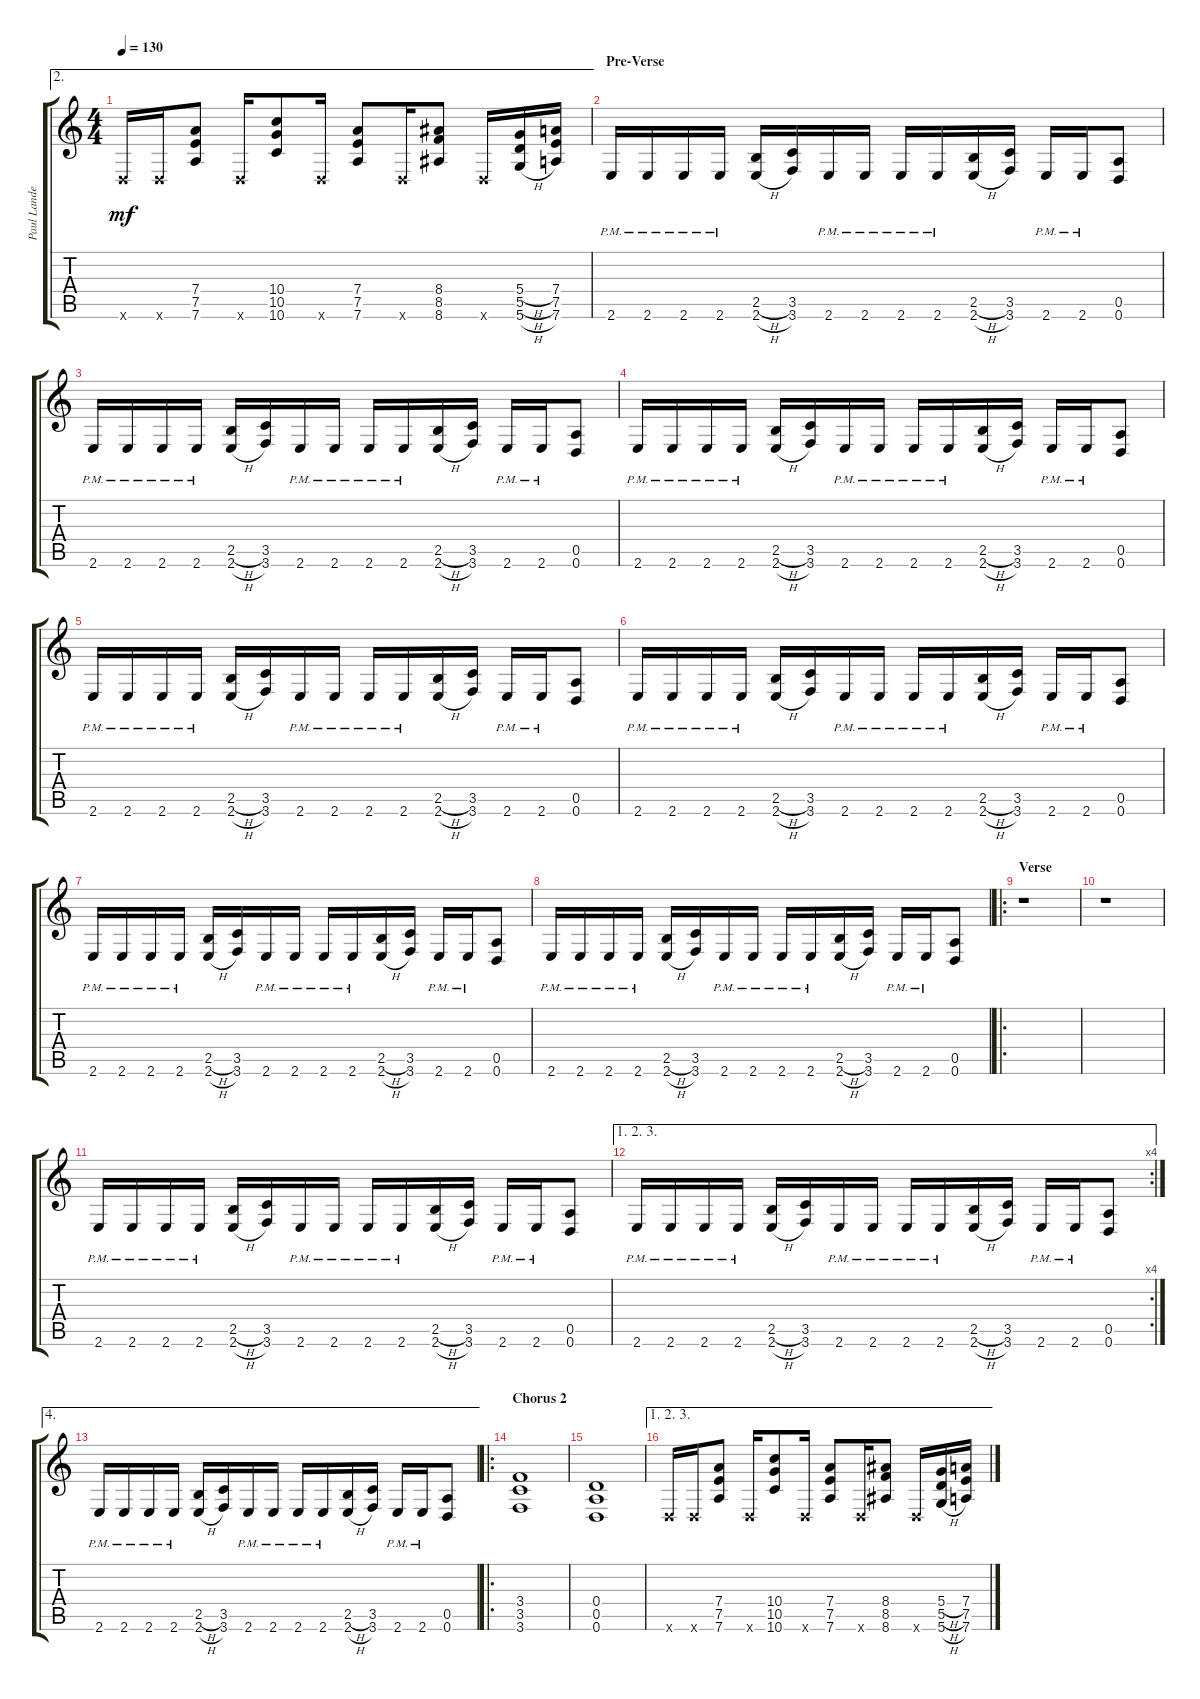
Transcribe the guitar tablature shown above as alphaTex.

\track ("Paul Landers (Left stereo)" "Paul Lande") {instrument distortionguitar}
\staff {score tabs}
\tuning (E4 B3 G3 D3 A2 D2) {hide}
\ae 2
\ts (4 4)
\tempo 130
\clef g2
\ks c
0.6{x}.16{dy mf} 0.6{x}.16 (7.4 7.5 7.6).8 0.6{x}.16 (10.4 10.5 10.6).8 0.6{x}.16 (7.4 7.5 7.6).8 0.6{x}.16 (8.4 8.5 8.6).8 0.6{x}.16 (5.4{h} 5.5{h} 5.6{h}).16 (7.4 7.5 7.6).16 |
\section ("" "Pre-Verse")
2.6{pm}.16 2.6{pm}.16 2.6{pm}.16 2.6{pm}.16 (2.5{h} 2.6{h}).16 (3.5 3.6).16 2.6{pm}.16 2.6{pm}.16 2.6{pm}.16 2.6{pm}.16 (2.5{h} 2.6{h}).16 (3.5 3.6).16 2.6{pm}.16 2.6{pm}.16 (0.5 0.6).8 |
2.6{pm}.16 2.6{pm}.16 2.6{pm}.16 2.6{pm}.16 (2.5{h} 2.6{h}).16 (3.5 3.6).16 2.6{pm}.16 2.6{pm}.16 2.6{pm}.16 2.6{pm}.16 (2.5{h} 2.6{h}).16 (3.5 3.6).16 2.6{pm}.16 2.6{pm}.16 (0.5 0.6).8 |
2.6{pm}.16 2.6{pm}.16 2.6{pm}.16 2.6{pm}.16 (2.5{h} 2.6{h}).16 (3.5 3.6).16 2.6{pm}.16 2.6{pm}.16 2.6{pm}.16 2.6{pm}.16 (2.5{h} 2.6{h}).16 (3.5 3.6).16 2.6{pm}.16 2.6{pm}.16 (0.5 0.6).8 |
2.6{pm}.16 2.6{pm}.16 2.6{pm}.16 2.6{pm}.16 (2.5{h} 2.6{h}).16 (3.5 3.6).16 2.6{pm}.16 2.6{pm}.16 2.6{pm}.16 2.6{pm}.16 (2.5{h} 2.6{h}).16 (3.5 3.6).16 2.6{pm}.16 2.6{pm}.16 (0.5 0.6).8 |
2.6{pm}.16 2.6{pm}.16 2.6{pm}.16 2.6{pm}.16 (2.5{h} 2.6{h}).16 (3.5 3.6).16 2.6{pm}.16 2.6{pm}.16 2.6{pm}.16 2.6{pm}.16 (2.5{h} 2.6{h}).16 (3.5 3.6).16 2.6{pm}.16 2.6{pm}.16 (0.5 0.6).8 |
2.6{pm}.16 2.6{pm}.16 2.6{pm}.16 2.6{pm}.16 (2.5{h} 2.6{h}).16 (3.5 3.6).16 2.6{pm}.16 2.6{pm}.16 2.6{pm}.16 2.6{pm}.16 (2.5{h} 2.6{h}).16 (3.5 3.6).16 2.6{pm}.16 2.6{pm}.16 (0.5 0.6).8 |
2.6{pm}.16 2.6{pm}.16 2.6{pm}.16 2.6{pm}.16 (2.5{h} 2.6{h}).16 (3.5 3.6).16 2.6{pm}.16 2.6{pm}.16 2.6{pm}.16 2.6{pm}.16 (2.5{h} 2.6{h}).16 (3.5 3.6).16 2.6{pm}.16 2.6{pm}.16 (0.5 0.6).8 |
\ro
\section ("" "Verse")
r.1 |
r.1 |
2.6{pm}.16 2.6{pm}.16 2.6{pm}.16 2.6{pm}.16 (2.5{h} 2.6{h}).16 (3.5 3.6).16 2.6{pm}.16 2.6{pm}.16 2.6{pm}.16 2.6{pm}.16 (2.5{h} 2.6{h}).16 (3.5 3.6).16 2.6{pm}.16 2.6{pm}.16 (0.5 0.6).8 |
\ae (1 2 3)
\rc 4
2.6{pm}.16 2.6{pm}.16 2.6{pm}.16 2.6{pm}.16 (2.5{h} 2.6{h}).16 (3.5 3.6).16 2.6{pm}.16 2.6{pm}.16 2.6{pm}.16 2.6{pm}.16 (2.5{h} 2.6{h}).16 (3.5 3.6).16 2.6{pm}.16 2.6{pm}.16 (0.5 0.6).8 |
\ae 4
2.6{pm}.16 2.6{pm}.16 2.6{pm}.16 2.6{pm}.16 (2.5{h} 2.6{h}).16 (3.5 3.6).16 2.6{pm}.16 2.6{pm}.16 2.6{pm}.16 2.6{pm}.16 (2.5{h} 2.6{h}).16 (3.5 3.6).16 2.6{pm}.16 2.6{pm}.16 (0.5 0.6).8 |
\ro
\section ("" "Chorus 2")
(3.4 3.5 3.6).1 |
(0.4 0.5 0.6).1 |
\ae (1 2 3)
0.6{x}.16 0.6{x}.16 (7.4 7.5 7.6).8 0.6{x}.16 (10.4 10.5 10.6).8 0.6{x}.16 (7.4 7.5 7.6).8 0.6{x}.16 (8.4 8.5 8.6).8 0.6{x}.16 (5.4{h} 5.5{h} 5.6{h}).16 (7.4 7.5 7.6).16
